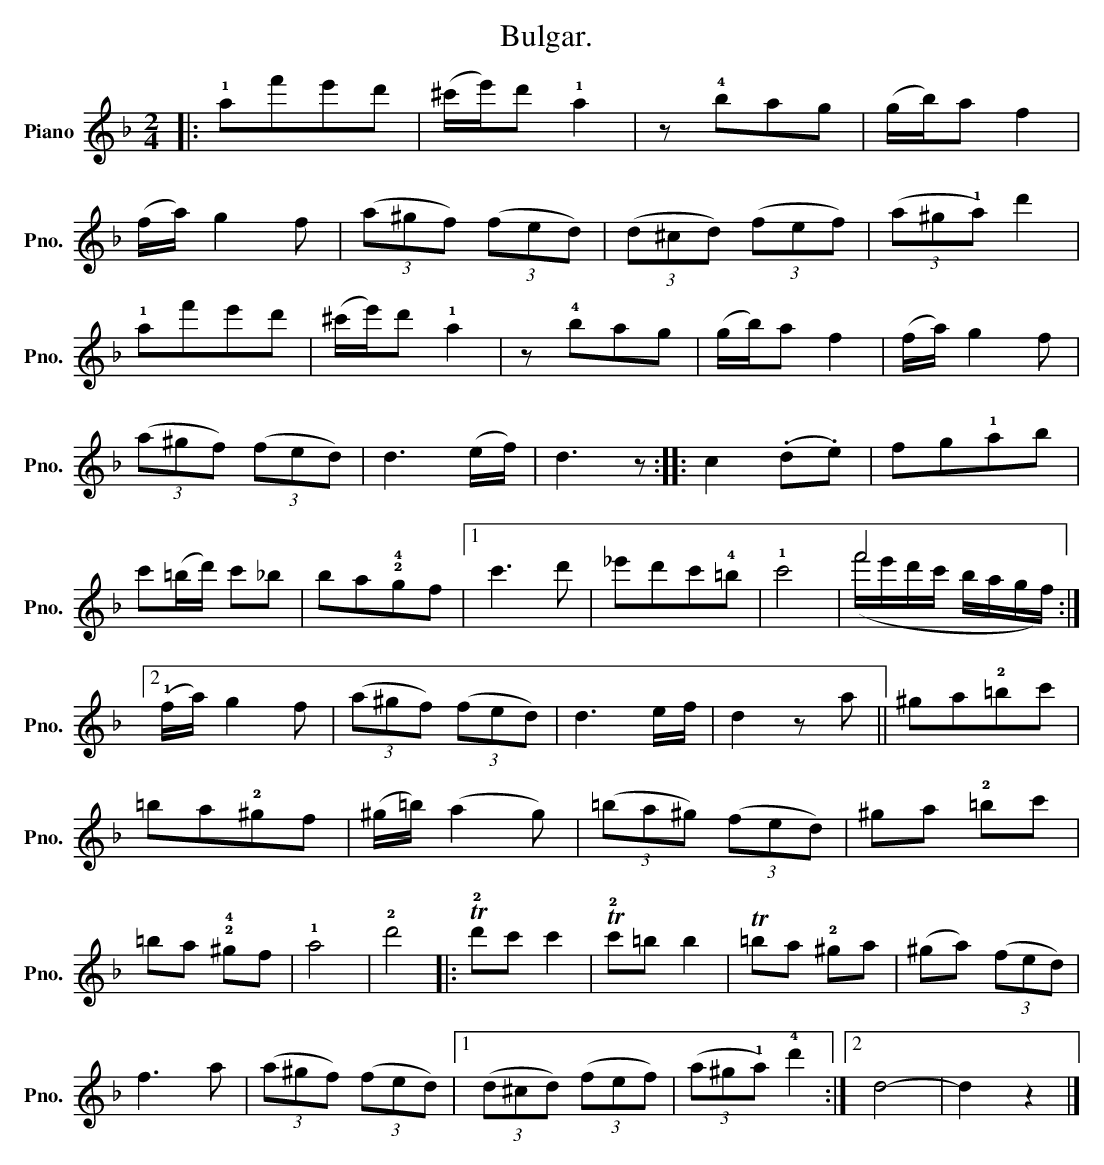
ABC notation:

X:1
T:Bulgar.
%%score ( 1 2 )
L:1/8
M:2/4
K:Dmin
V:1 treble nm="Piano" snm="Pno."
V:2 treble
L:1/16
V:1
|: !1!af'e'd' | (^c'/e'/)d' !1!a2 | z !4!bag | (g/b/)a f2 |$ (f/a/) g2 f | (3(a^gf) (3(fed) | %6
 (3(d^cd) (3(fef) | (3(a^g!1!a) d'2 |$ !1!af'e'd' | (^c'/e'/)d' !1!a2 | z !4!bag | (g/b/)a f2 | %12
 (f/a/) g2 f |$ (3(a^gf) (3(fed) | d3 (e/f/) | d3 z :: c2 (.d.e) | fg!1!ab |$ c'(=b/d'/) c'_b | %19
 ba!2!!4!gf |1 c'3 d' | _e'd'c'!4!=b | !1!c'4 | f'4 :|2$ (!1!f/a/) g2 f | (3(a^gf) (3(fed) | %26
 d3 e/f/ | d2 z a || ^ga!2!=bc' |$ =ba!2!^gf | (^g/=b/) (a2 g) | (3(=ba^g) (3(fed) | ^ga !2!=bc' |$ %33
 =ba !2!!4!^gf | !1!a4 | !2!d'4 |: T!2!d'c' c'2 | T!2!c'=b b2 | T=ba !2!^ga | (^ga) (3(fed) |$ %40
 f3 a | (3(a^gf) (3(fed) |1 (3(d^cd) (3(fef) | (3(a^g!1!a) !4!d'2 :|2 d4- | d2 z2 |] %46
V:2
|: x8 | x8 | x8 | x8 |$ x8 | x8 | x8 | x8 |$ x8 | x8 | x8 | x8 | x8 |$ x8 | x8 | x8 :: x8 | x8 |$ %18
 x8 | x8 |1 x8 | x8 | x8 | (f'e'd'c' bagf) :|2$ x8 | x8 | x8 | x8 || x8 |$ x8 | x8 | x8 | x8 |$ %33
 x8 | x8 | x8 |: x8 | x8 | x8 | x8 |$ x8 | x8 |1 x8 | x8 :|2 x8 | x8 |] %46
